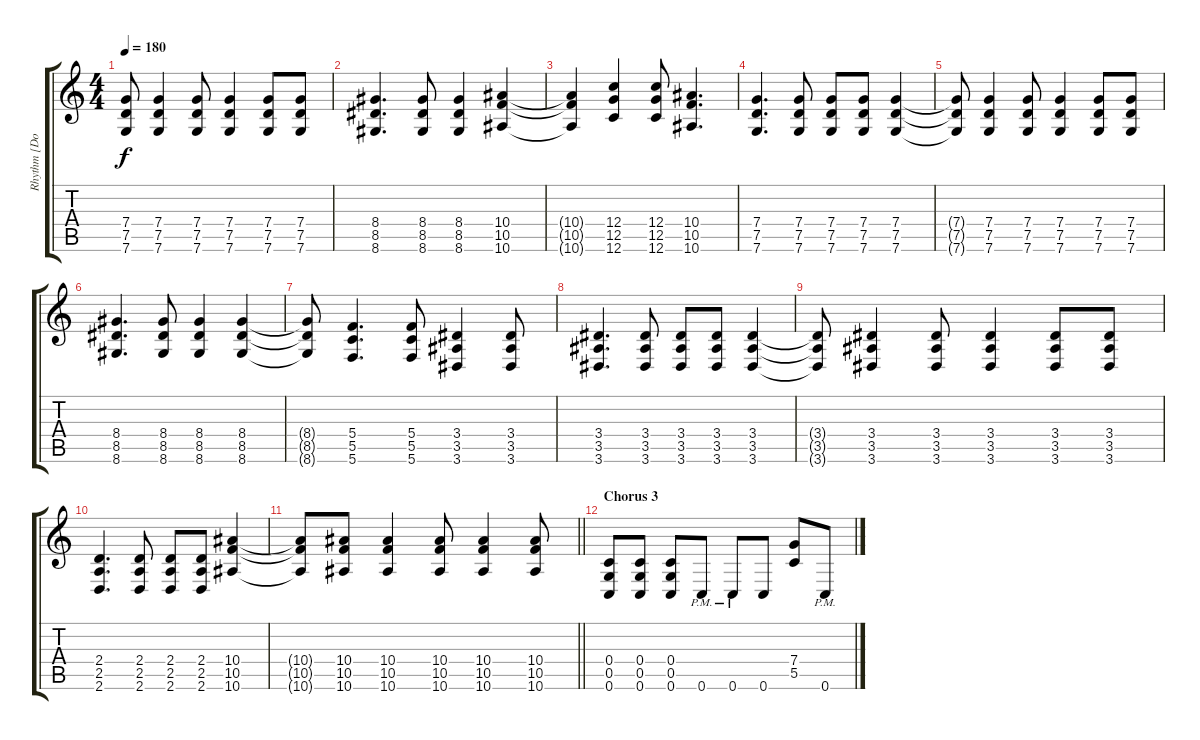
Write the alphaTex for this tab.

\track ("Rhythm [Donegan]" "Rhythm [Do") {instrument distortionguitar}
\staff {score tabs}
\tuning (D4 A3 F3 C3 G2 C2) {hide}
\ts (4 4)
\tempo 180
\clef g2
\ks c
(7.4{t} 7.5{t} 7.6{t}).8{dy f} (7.4 7.5 7.6).4 (7.4 7.5 7.6).8 (7.4 7.5 7.6).4 (7.4 7.5 7.6).8 (7.4 7.5 7.6).8 |
(8.4 8.5 8.6).4{d} (8.4 8.5 8.6).8 (8.4 8.5 8.6).4 (10.4 10.5 10.6).4 |
(10.4{t} 10.5{t} 10.6{t}).4 (12.4 12.5 12.6).4 (12.4 12.5 12.6).8 (10.4 10.5 10.6).4{d} |
(7.4 7.5 7.6).4{d} (7.4 7.5 7.6).8 (7.4 7.5 7.6).8 (7.4 7.5 7.6).8 (7.4 7.5 7.6).4 |
(7.4{t} 7.5{t} 7.6{t}).8 (7.4 7.5 7.6).4 (7.4 7.5 7.6).8 (7.4 7.5 7.6).4 (7.4 7.5 7.6).8 (7.4 7.5 7.6).8 |
(8.4 8.5 8.6).4{d} (8.4 8.5 8.6).8 (8.4 8.5 8.6).4 (8.4 8.5 8.6).4 |
(8.4{t} 8.5{t} 8.6{t}).8 (5.4 5.5 5.6).4{d} (5.4 5.5 5.6).8 (3.4 3.5 3.6).4 (3.4 3.5 3.6).8 |
(3.4 3.5 3.6).4{d} (3.4 3.5 3.6).8 (3.4 3.5 3.6).8 (3.4 3.5 3.6).8 (3.4 3.5 3.6).4 |
(3.4{t} 3.5{t} 3.6{t}).8 (3.4 3.5 3.6).4 (3.4 3.5 3.6).8 (3.4 3.5 3.6).4 (3.4 3.5 3.6).8 (3.4 3.5 3.6).8 |
(2.4 2.5 2.6).4{d} (2.4 2.5 2.6).8 (2.4 2.5 2.6).8 (2.4 2.5 2.6).8 (10.4 10.5 10.6).4 |
\barLineRight lightlight
(10.4{t} 10.5{t} 10.6{t}).8 (10.4 10.5 10.6).8 (10.4 10.5 10.6).4 (10.4 10.5 10.6).8 (10.4 10.5 10.6).4 (10.4 10.5 10.6).8 |
\section ("" "Chorus 3")
(0.4 0.5 0.6).8 (0.4 0.5 0.6).8 (0.4 0.5 0.6).8 0.6{pm}.8 0.6{pm}.8 0.6.8 (7.4 5.5).8 0.6{pm}.8
